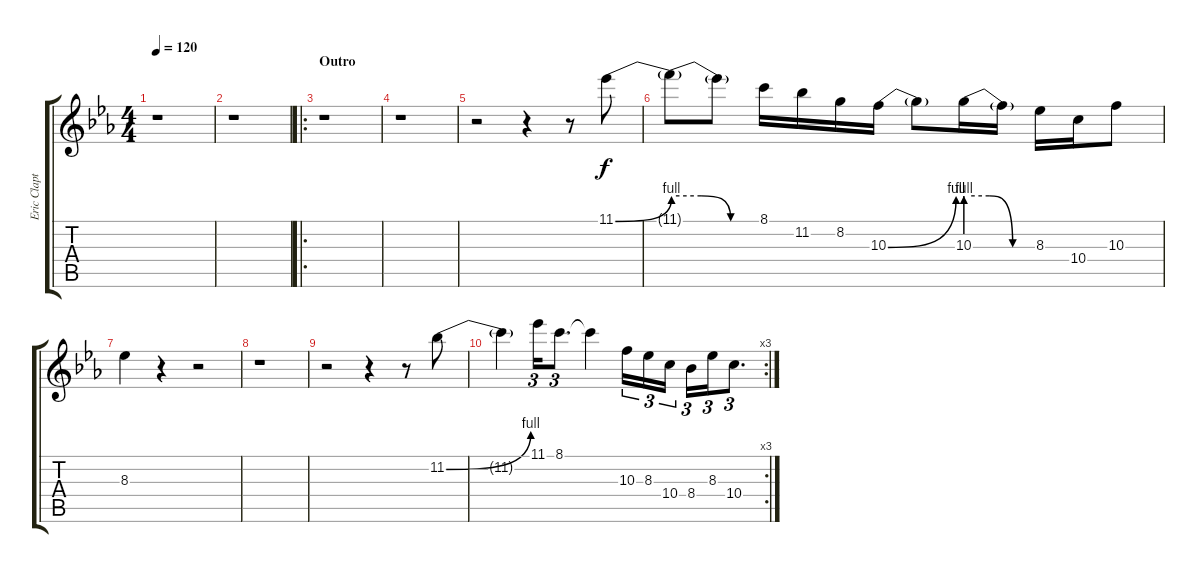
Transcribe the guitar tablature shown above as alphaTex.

\track ("Eric Clapton (Gtr.2)" "Eric Clapt") {instrument overdrivenguitar}
\staff {score tabs}
\tuning (E4 B3 G3 D3 A2 E2) {hide}
\ts (4 4)
\tempo 120
\clef g2
\ks eb
r.1{dy f} |
r.1 |
\ro
\section ("" "Outro")
r.1 |
r.1 |
r.2 r.4 r.8 11.1{be (bend 0 0 60 4)}.8 |
11.1{be (custom 0 4 20 4 40 0 60 0) t}.8 11.1{t}.8 8.1.16 11.2.16 8.2.16 10.3{be (bend 0 0 60 4)}.16 10.3{t}.8 10.3{be (custom 0 4 20 4 40 0 60 0)}.16 10.3{t}.16 8.3.16 10.4.16 10.3.8 |
8.3.4 r.4 r.2 |
r.1 |
r.2 r.4 r.8 11.2{be (bend 0 0 60 4)}.8 |
\rc 3
11.2{t}.4 11.1.16{tu (3 2)} 8.1.8{d tu (3 2)} 8.1{t}.4 10.3.16{tu (3 2)} 8.3.16{tu (3 2)} 10.4.16{tu (3 2) beam splitsecondary} 8.4.16{tu (3 2)} 8.3.16{tu (3 2)} 10.4.8{d tu (3 2)}
